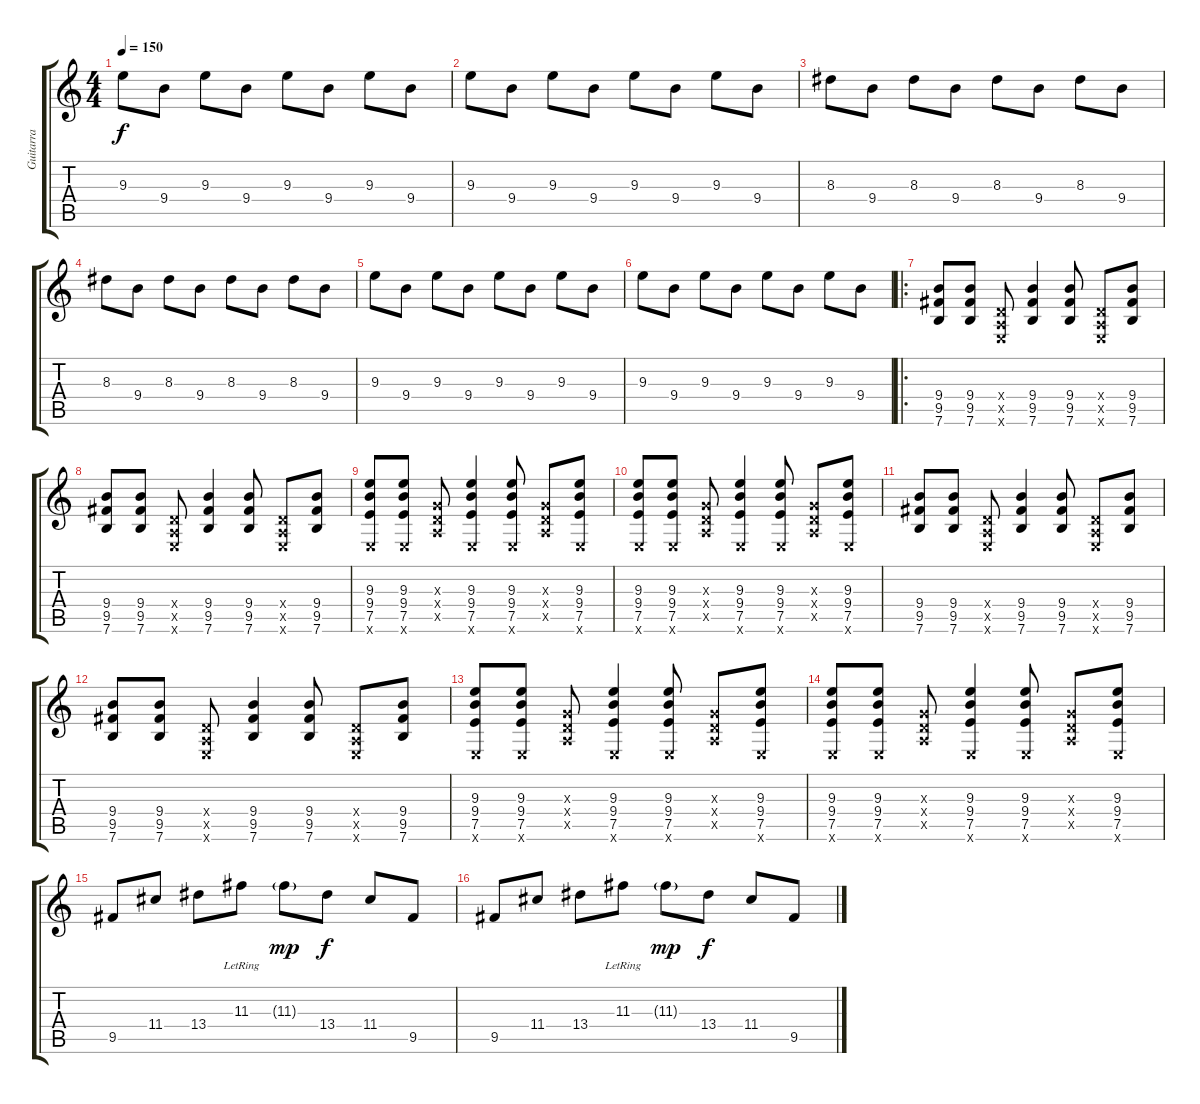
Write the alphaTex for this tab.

\track ("Guitarra" "Guitarra") {instrument distortionguitar}
\staff {score tabs}
\tuning (E4 B3 G3 D3 A2 E2) {hide}
\ts (4 4)
\tempo 150
\clef g2
\ks c
9.3.8{dy f} 9.4.8 9.3.8 9.4.8 9.3.8 9.4.8 9.3.8 9.4.8 |
9.3.8 9.4.8 9.3.8 9.4.8 9.3.8 9.4.8 9.3.8 9.4.8 |
8.3.8 9.4.8 8.3.8 9.4.8 8.3.8 9.4.8 8.3.8 9.4.8 |
8.3.8 9.4.8 8.3.8 9.4.8 8.3.8 9.4.8 8.3.8 9.4.8 |
9.3.8 9.4.8 9.3.8 9.4.8 9.3.8 9.4.8 9.3.8 9.4.8 |
9.3.8 9.4.8 9.3.8 9.4.8 9.3.8 9.4.8 9.3.8 9.4.8 |
\ro
(9.4 9.5 7.6).8{volume 9} (9.4 9.5 7.6).8 (0.4{x} 0.5{x} 0.6{x}).8 (9.4 9.5 7.6).4 (9.4 9.5 7.6).8 (0.4{x} 0.5{x} 0.6{x}).8 (9.4 9.5 7.6).8 |
(9.4 9.5 7.6).8 (9.4 9.5 7.6).8 (0.4{x} 0.5{x} 0.6{x}).8 (9.4 9.5 7.6).4 (9.4 9.5 7.6).8 (0.4{x} 0.5{x} 0.6{x}).8 (9.4 9.5 7.6).8 |
(9.3 9.4 7.5 0.6{x}).8 (9.3 9.4 7.5 0.6{x}).8 (0.3{x} 0.4{x} 0.5{x}).8 (9.3 9.4 7.5 0.6{x}).4 (9.3 9.4 7.5 0.6{x}).8 (0.3{x} 0.4{x} 0.5{x}).8 (9.3 9.4 7.5 0.6{x}).8 |
(9.3 9.4 7.5 0.6{x}).8 (9.3 9.4 7.5 0.6{x}).8 (0.3{x} 0.4{x} 0.5{x}).8 (9.3 9.4 7.5 0.6{x}).4 (9.3 9.4 7.5 0.6{x}).8 (0.3{x} 0.4{x} 0.5{x}).8 (9.3 9.4 7.5 0.6{x}).8 |
(9.4 9.5 7.6).8 (9.4 9.5 7.6).8 (0.4{x} 0.5{x} 0.6{x}).8 (9.4 9.5 7.6).4 (9.4 9.5 7.6).8 (0.4{x} 0.5{x} 0.6{x}).8 (9.4 9.5 7.6).8 |
(9.4 9.5 7.6).8 (9.4 9.5 7.6).8 (0.4{x} 0.5{x} 0.6{x}).8 (9.4 9.5 7.6).4 (9.4 9.5 7.6).8 (0.4{x} 0.5{x} 0.6{x}).8 (9.4 9.5 7.6).8 |
(9.3 9.4 7.5 0.6{x}).8 (9.3 9.4 7.5 0.6{x}).8 (0.3{x} 0.4{x} 0.5{x}).8 (9.3 9.4 7.5 0.6{x}).4 (9.3 9.4 7.5 0.6{x}).8 (0.3{x} 0.4{x} 0.5{x}).8 (9.3 9.4 7.5 0.6{x}).8 |
(9.3 9.4 7.5 0.6{x}).8 (9.3 9.4 7.5 0.6{x}).8 (0.3{x} 0.4{x} 0.5{x}).8 (9.3 9.4 7.5 0.6{x}).4 (9.3 9.4 7.5 0.6{x}).8 (0.3{x} 0.4{x} 0.5{x}).8 (9.3 9.4 7.5 0.6{x}).8 |
9.5.8{volume 13 instrument distortionguitar} 11.4.8 13.4.8 11.3{lr}.8 11.3{g}.8{dy mp} 13.4.8{dy f} 11.4.8 9.5.8 |
9.5.8 11.4.8 13.4.8 11.3{lr}.8 11.3{g}.8{dy mp} 13.4.8{dy f} 11.4.8 9.5.8
